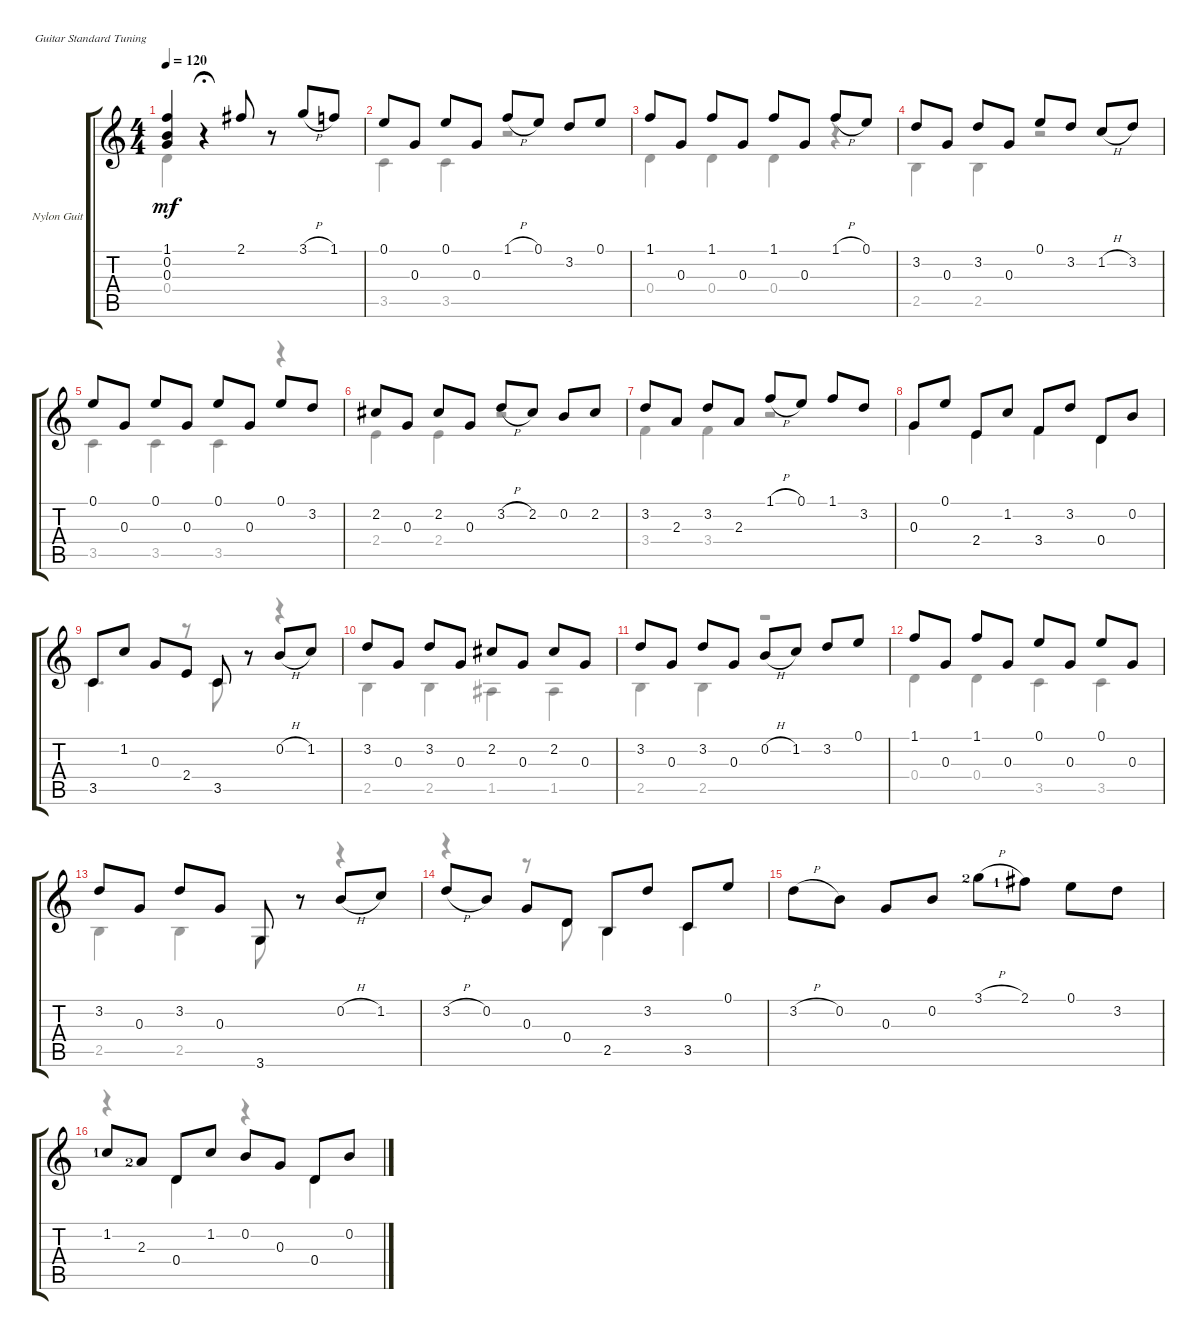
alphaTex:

\defaultSystemsLayout 4
\bracketExtendMode groupsimilarinstruments
\firstSystemTrackNameOrientation horizontal
\otherSystemsTrackNameOrientation horizontal
\track ("Nylon Guitar" "Nylon Guit") {instrument acousticguitarsteel}
\staff {score tabs}
\tuning (E4 B3 G3 D3 A2 E2)
\voice
\ts (4 4)
\tempo 120
\clef g2
\ks c
(1.1 0.2 0.3).4{dy mf} r.4{fermata (medium 0.4)} 2.1.8 r.8 3.1{h}.8 1.1.8 |
0.1.8 0.3.8 0.1.8 0.3.8 1.1{h}.8 0.1.8 3.2.8 0.1.8 |
1.1.8 0.3.8 1.1.8 0.3.8 1.1.8 0.3.8 1.1{h}.8 0.1.8 |
3.2.8 0.3.8 3.2.8 0.3.8 0.1.8 3.2.8 1.2{h}.8 3.2.8 |
0.1.8 0.3.8 0.1.8 0.3.8 0.1.8 0.3.8 0.1.8 3.2.8 |
2.2.8 0.3.8 2.2.8 0.3.8 3.2{h}.8 2.2.8 0.2.8 2.2.8 |
3.2.8 2.3.8 3.2.8 2.3.8 1.1{h}.8 0.1.8 1.1.8 3.2.8 |
0.3.8 0.1.8 2.4.8 1.2.8 3.4.8 3.2.8 0.4.8 0.2.8 |
3.5.8 1.2.8 0.3.8 2.4.8 3.5.8 r.8 0.2{h}.8 1.2.8 |
3.2.8 0.3.8 3.2.8 0.3.8 2.2.8 0.3.8 2.2.8 0.3.8 |
3.2.8 0.3.8 3.2.8 0.3.8 0.2{h}.8 1.2.8 3.2.8 0.1.8 |
1.1.8 0.3.8 1.1.8 0.3.8 0.1.8 0.3.8 0.1.8 0.3.8 |
3.2.8 0.3.8 3.2.8 0.3.8 3.6.8 r.8 0.2{h}.8 1.2.8 |
3.2{h}.8 0.2.8 0.3.8 0.4.8 2.5.8 3.2.8 3.5.8 0.1.8 |
3.2{h}.8 0.2.8 0.3.8 0.2.8 3.1{h lf 3}.8 2.1{lf 2}.8 0.1.8 3.2.8 |
1.2{lf 2}.8 2.3{lf 3}.8 0.4.8 1.2.8 0.2.8 0.3.8 0.4.8 0.2.8
\voice
\clef g2
\ottava regular
\simile none
\ks c
0.4.4{dy mf} r.4{fermata (medium 0.4)} |
3.5.4 3.5.4 r.2 |
0.4.4 0.4.4 0.4.4 r.4 |
2.5.4 2.5.4 r.2 |
3.5.4 3.5.4 3.5.4 r.4 |
2.4.4 2.4.4 r.2 |
3.4.4 3.4.4 r.2 |
0.3.4 2.4.4 3.4.4 0.4.4 |
3.5.4{d} r.8 3.5.8 r.8 r.4 |
2.5.4 2.5.4 1.5.4 1.5.4 |
2.5.4 2.5.4 r.2 |
0.4.4 0.4.4 3.5.4 3.5.4 |
2.5.4 2.5.4 3.6.8 r.8 r.4 |
r.4 r.8 0.4.8 2.5.4 3.5.4 |
|
r.4 0.4.4 r.4 0.4.4
